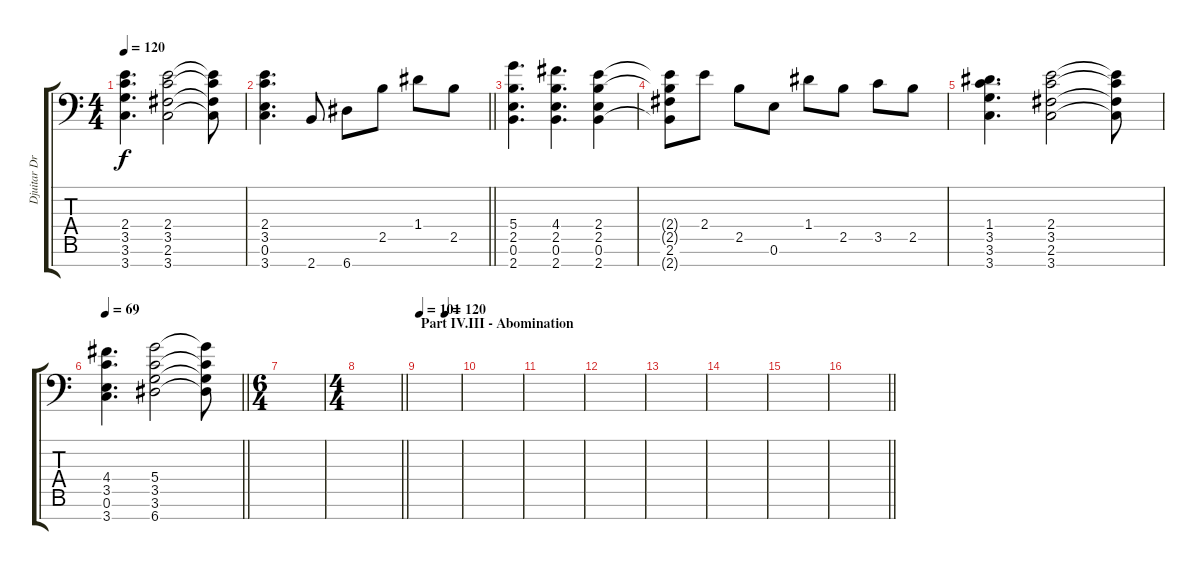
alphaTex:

\track ("Djuitar Dropped A" "Djuitar Dr") {instrument distortionguitar}
\staff {score tabs}
\tuning (E4 B3 G3 D3 A2 E2 A1) {hide}
\ts (4 4)
\tempo 120
\clef f4
\ks c
(2.4 3.5 3.6 3.7).4{d dy f} (2.4 3.5 2.6 3.7).2 (2.4{t} 3.5{t} 2.6{t} 3.7{t}).8 |
\barLineRight lightlight
(2.4 3.5 0.6 3.7).4{d} 2.7.8 6.7.8 2.5.8 1.4.8 2.5.8 |
(5.4 2.5 0.6 2.7).4{d} (4.4 2.5 0.6 2.7).4{d} (2.4 2.5 0.6 2.7).4 |
(2.4{t} 2.5{t} 2.6 2.7{t}).8 2.4.8 2.5.8 0.6.8 1.4.8 2.5.8 3.5.8 2.5.8 |
(1.4 3.5 3.6 3.7).4{d} (2.4 3.5 2.6 3.7).2 (2.4{t} 3.5{t} 2.6{t} 3.7{t}).8 |
\tempo 69
\barLineRight lightlight
(4.4 3.5 0.6 3.7).4{d} (5.4 3.5 3.6 6.7).2 (5.4{t} 3.5{t} 3.6{t} 6.7{t}).8 |
\ts (6 4)
|
\ts (4 4)
\barLineRight lightlight
|
\section ("" "Part IV.III - Abomination")
\tempo 101
\tempo (120 0.625)
|
|
|
|
|
|
|
\barLineRight lightlight
